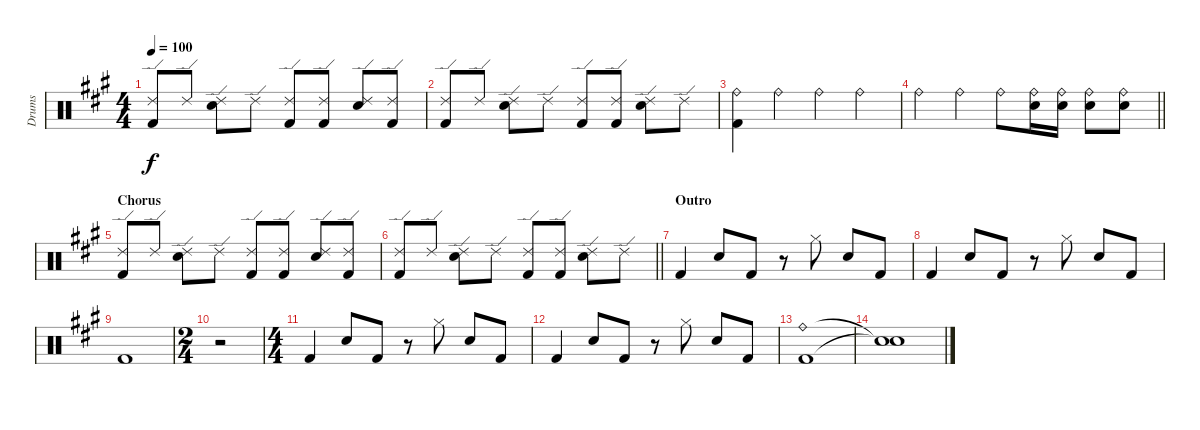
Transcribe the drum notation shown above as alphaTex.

\track ("Drums" "Drums") {instrument percussion}
\staff {score}
\articulation defaults
\ts (4 4)
\tempo 100
\clef neutral
\ks a
("Ride (edge) 2" "Kick (hit) 2").8{dy f} "Ride (edge) 2".8 ("Ride (edge) 2" "Snare (hit) 2").8 "Ride (edge) 2".8 ("Ride (edge) 2" "Kick (hit) 2").8 ("Ride (edge) 2" "Kick (hit) 2").8 ("Ride (edge) 2" "Snare (hit) 2").8 ("Ride (edge) 2" "Kick (hit) 2").8 |
("Ride (edge) 2" "Kick (hit) 2").8 "Ride (edge) 2".8 ("Ride (edge) 2" "Snare (hit) 2").8 "Ride (edge) 2".8 ("Ride (edge) 2" "Kick (hit) 2").8 ("Ride (edge) 2" "Kick (hit) 2").8 ("Ride (edge) 2" "Snare (hit) 2").8 "Ride (edge) 2".8 |
("Ride (bell)" "Kick (hit) 2").4 "Ride (bell)".4 "Ride (bell)".4 "Ride (bell)".4 |
\barLineRight lightlight "Ride (bell)".4 "Ride (bell)".4 "Ride (bell)".8
("Ride (bell)" "Snare (hit) 2").16 ("Ride (bell)" "Snare (hit) 2").16 ("Ride (bell)" "Snare (hit) 2").8 ("Ride (bell)" "Snare (hit) 2").8 |
\section ("" "Chorus")
("Ride (edge) 2" "Kick (hit) 2").8 "Ride (edge) 2".8 ("Ride (edge) 2" "Snare (hit) 2").8 "Ride (edge) 2".8 ("Ride (edge) 2" "Kick (hit) 2").8 ("Ride (edge) 2" "Kick (hit) 2").8 ("Ride (edge) 2" "Snare (hit) 2").8 ("Ride (edge) 2" "Kick (hit) 2").8 |
\barLineRight lightlight
("Ride (edge) 2" "Kick (hit) 2").8 "Ride (edge) 2".8 ("Ride (edge) 2" "Snare (hit) 2").8 "Ride (edge) 2".8 ("Ride (edge) 2" "Kick (hit) 2").8 ("Ride (edge) 2" "Kick (hit) 2").8 ("Ride (edge) 2" "Snare (hit) 2").8 "Ride (edge) 2".8 |
\section ("" "Outro")
"Kick (hit) 2".4 "Snare (hit) 2".8 "Kick (hit) 2".8 r.8 "Hi-Hat (closed)".8 "Snare (hit) 2".8 "Kick (hit) 2".8 |
"Kick (hit) 2".4 "Snare (hit) 2".8 "Kick (hit) 2".8 r.8 "Hi-Hat (closed)".8 "Snare (hit) 2".8 "Kick (hit) 2".8 |
"Kick (hit) 2".1 |
\ts (2 4)
r.2 |
\ts (4 4)
"Kick (hit) 2".4 "Snare (hit) 2".8 "Kick (hit) 2".8 r.8 "Hi-Hat (closed)".8 "Snare (hit) 2".8 "Kick (hit) 2".8 |
"Kick (hit) 2".4 "Snare (hit) 2".8 "Kick (hit) 2".8 r.8 "Hi-Hat (closed)".8 "Snare (hit) 2".8 "Kick (hit) 2".8 |
("Ride (bell)" "Kick (hit) 2").1 |
("Snare (hit)"{t} "Snare (hit)"{t}).1
